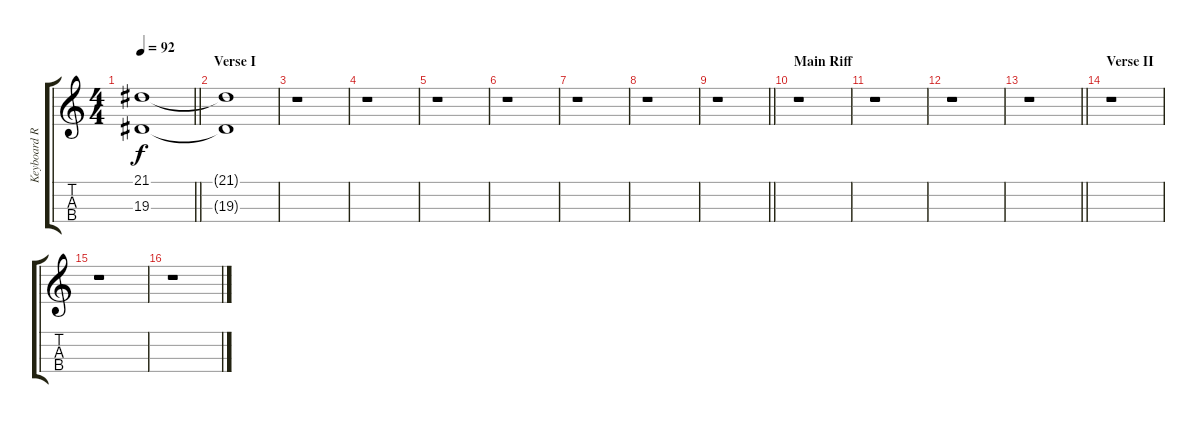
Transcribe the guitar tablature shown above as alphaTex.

\track ("Keyboard Rythm II" "Keyboard R") {instrument stringensemble2}
\staff {score tabs}
\tuning (Gb3 Db3 Ab2 B1) {hide}
\ts (4 4)
\tempo 92
\clef g2
\barLineRight lightlight
\ks c
(21.1{t} 19.3{t}).1{dy f} |
\section ("" "Verse I")
(21.1{t} 19.3{t}).1{volume 0} |
r.1 |
r.1 |
r.1 |
r.1 |
r.1 |
r.1 |
\barLineRight lightlight
r.1 |
\section ("" "Main Riff")
r.1 |
r.1 |
r.1 |
\barLineRight lightlight
r.1 |
\section ("" "Verse II")
r.1 |
r.1 |
r.1
